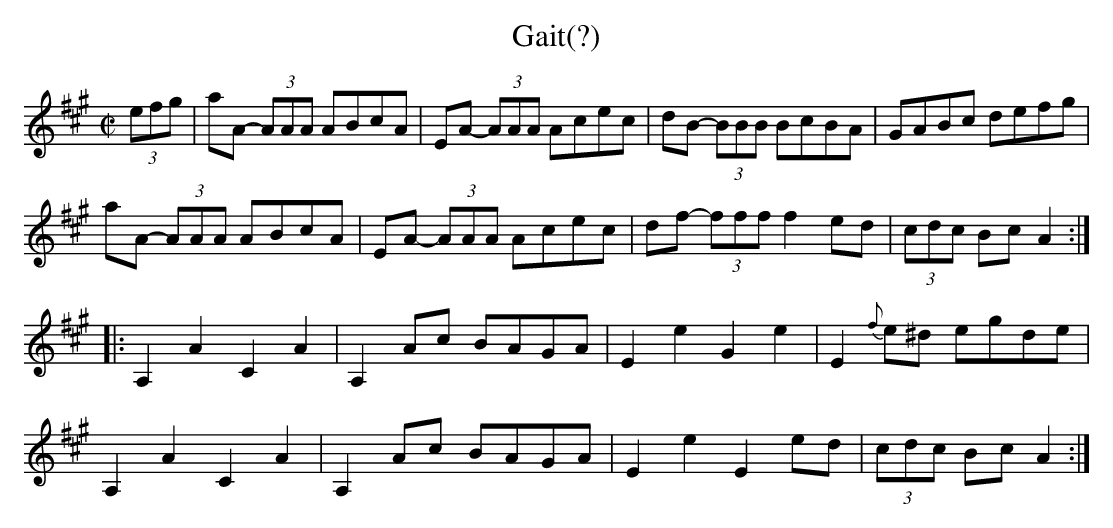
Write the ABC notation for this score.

X:1
T:Gait(?)
M:C|
L:1/8
K:A
(3efg|aA- (3AAA ABcA|EA- (3AAA Acec|dB- (3BBB BcBA|GABc defg|
aA- (3AAA ABcA|EA- (3AAA Acec|df- (3fff f2 ed|(3cdc Bc A2:|
|:A,2 A2 C2A2 |A,2 Ac BAGA|E2e2G2e2|E2 {f}e^d egde|
A,2A2 C2A2|A,2 Ac BAGA|E2e2 E2 ed-|(3cdc Bc A2:|]
